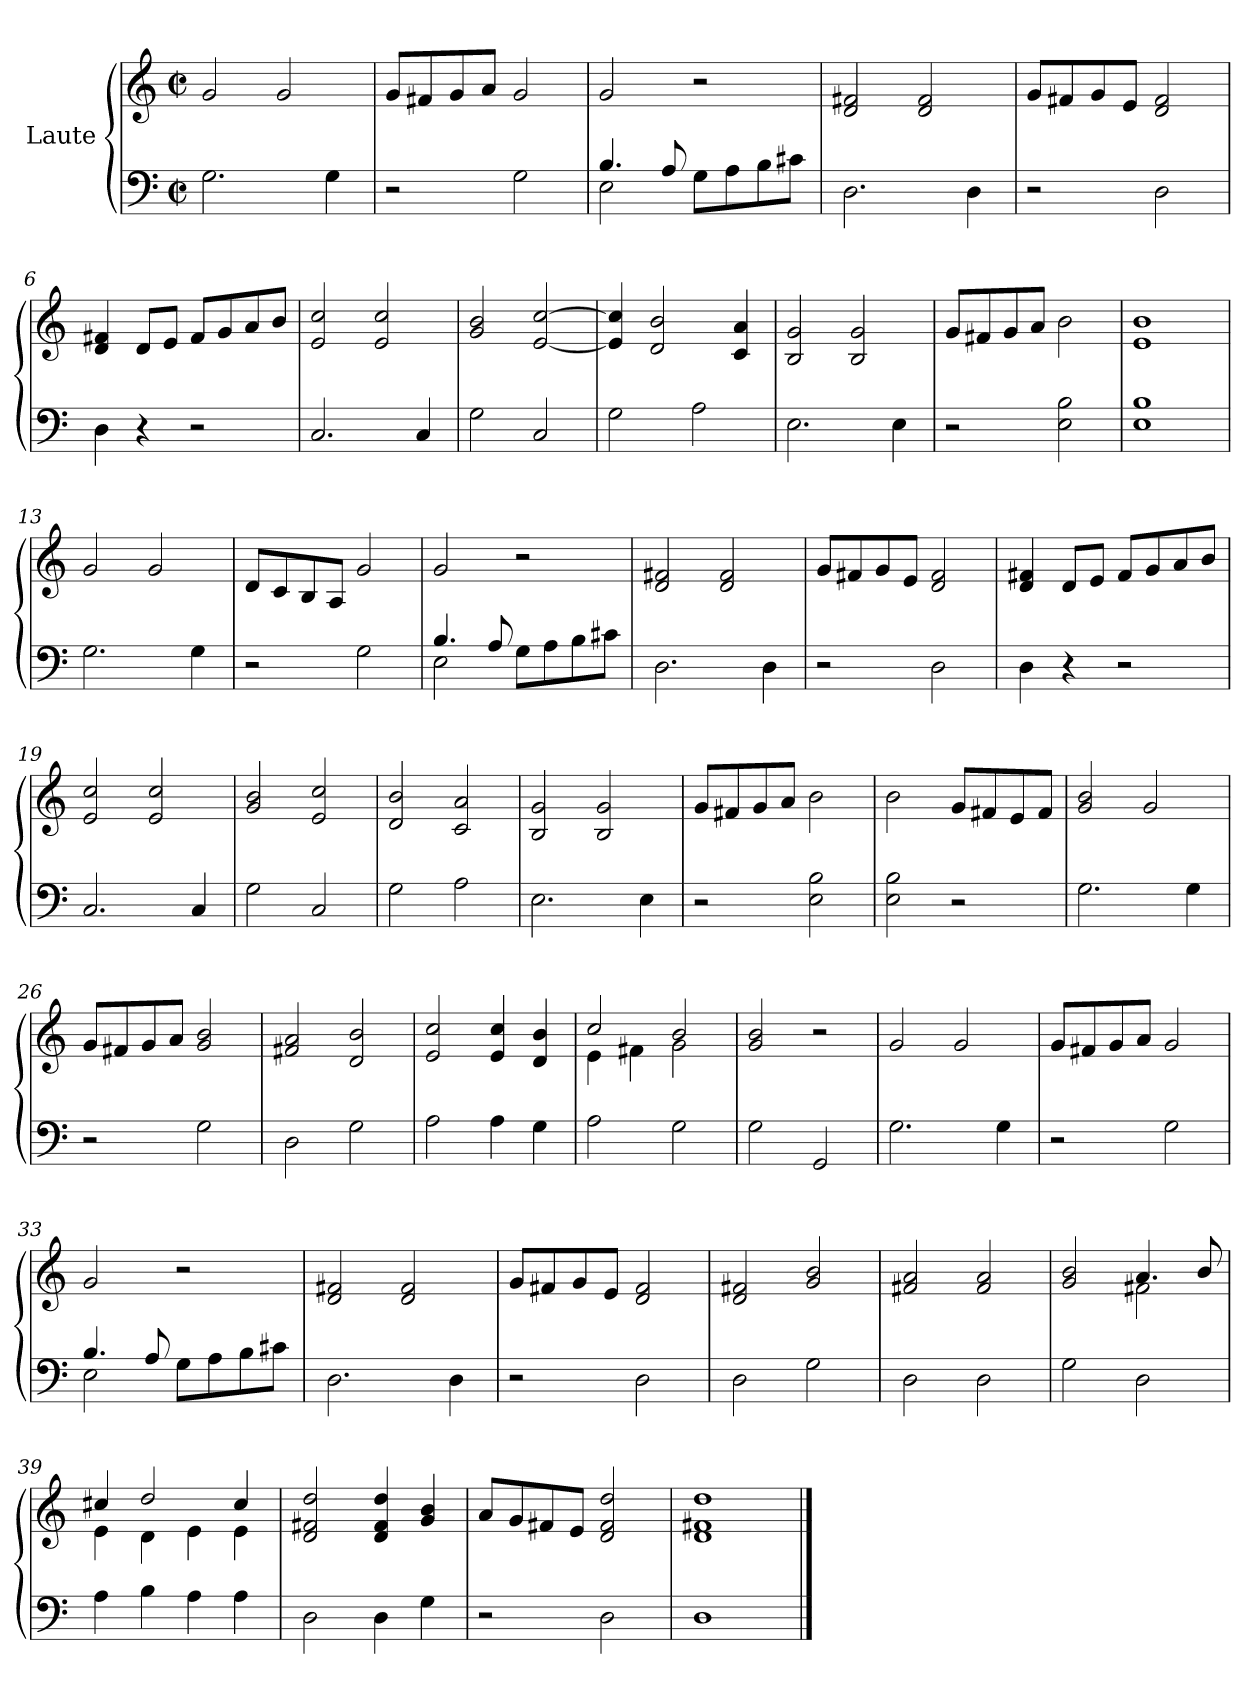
**kern	**kern
*part1	*part1
*staff2	*staff1
*I"Laute	*
*clefF4	*clefG2
*k[]	*k[]
*M2/2	*M2/2
*met(c|)	*met(c|)
=1	=1
2.G\	2g/
.	2g/
4G\	.
=2	=2
2r	8g/L
.	8f#X/
.	8g/
.	8a/J
2G\	2g/
=3	=3
*^	*
4.B/	2E\	2g/
8A/	.	.
8G\L	2ryy	2r
8A\	.	.
8B\	.	.
8c#X\J	.	.
*v	*v	*
=4	=4
2.D\	2d/ 2f#X/
.	2d/ 2f#/
4D\	.
=5	=5
2r	8g/L
.	8f#X/
.	8g/
.	8e/J
2D\	2d/ 2f#/
!!LO:LB:g=z
=6	=6
4D\	4d/ 4f#X/
4r	8d/L
.	8e/J
2r	8f#/L
.	8g/
.	8a/
.	8b/J
=7	=7
2.C/	2e/ 2cc/
.	2e/ 2cc/
4C/	.
=8	=8
2G\	2g/ 2b/
2C/	[2e/ [2cc/
=9	=9
2G\	4e/] 4cc/]
.	2d/ 2b/
2A\	.
.	4c/ 4a/
=10	=10
2.E\	2B/ 2g/
.	2B/ 2g/
4E\	.
=11	=11
2r	8g/L
.	8f#X/
.	8g/
.	8a/J
2E\ 2B\	2b\
!!LO:LB:g=z
=12	=12
1E 1B	1e 1b
=13	=13
2.G\	2g/
.	2g/
4G\	.
=14	=14
2r	8d/L
.	8c/
.	8B/
.	8A/J
2G\	2g/
=15	=15
*^	*
4.B/	2E\	2g/
8A/	.	.
8G\L	2ryy	2r
8A\	.	.
8B\	.	.
8c#X\J	.	.
*v	*v	*
=16	=16
2.D\	2d/ 2f#X/
.	2d/ 2f#/
4D\	.
=17	=17
2r	8g/L
.	8f#X/
.	8g/
.	8e/J
2D\	2d/ 2f#/
!!LO:LB:g=z
=18	=18
4D\	4d/ 4f#X/
4r	8d/L
.	8e/J
2r	8f#/L
.	8g/
.	8a/
.	8b/J
=19	=19
2.C/	2e/ 2cc/
.	2e/ 2cc/
4C/	.
=20	=20
2G\	2g/ 2b/
2C/	2e/ 2cc/
=21	=21
2G\	2d/ 2b/
2A\	2c/ 2a/
=22	=22
2.E\	2B/ 2g/
.	2B/ 2g/
4E\	.
!!LO:LB:g=z
=23	=23
2r	8g/L
.	8f#X/
.	8g/
.	8a/J
2E\ 2B\	2b\
=24	=24
2E\ 2B\	2b\
2r	8g/L
.	8f#X/
.	8e/
.	8f#/J
=25	=25
2.G\	2g/ 2b/
.	2g/
4G\	.
=26	=26
2r	8g/L
.	8f#X/
.	8g/
.	8a/J
2G\	2g/ 2b/
=27	=27
2D\	2f#X/ 2a/
2G\	2d/ 2b/
!!LO:PB:g=z
=28	=28
2A\	2e/ 2cc/
4A\	4e/ 4cc/
4G\	4d/ 4b/
=29	=29
*	*^
2A\	2cc/	4e\
.	.	4f#X\
2G\	2b/	2g\
*	*v	*v
=30	=30
2G\	2g/ 2b/
2GG/	2r
=31	=31
2.G\	2g/
.	2g/
4G\	.
=32	=32
2r	8g/L
.	8f#X/
.	8g/
.	8a/J
2G\	2g/
=33	=33
*^	*
4.B/	2E\	2g/
8A/	.	.
8G\L	2ryy	2r
8A\	.	.
8B\	.	.
8c#X\J	.	.
*v	*v	*
!!LO:LB:g=z
=34	=34
2.D\	2d/ 2f#X/
.	2d/ 2f#/
4D\	.
=35	=35
2r	8g/L
.	8f#X/
.	8g/
.	8e/J
2D\	2d/ 2f#/
=36	=36
2D\	2d/ 2f#X/
2G\	2g/ 2b/
=37	=37
2D\	2f#X/ 2a/
2D\	2f#/ 2a/
=38	=38
*	*^
2G\	2g/ 2b/	2ryy
2D\	4.a/	2f#X\
.	8b/	.
=39	=39	=39
4A\	4cc#X/	4e\
4B\	2dd/	4d\
4A\	.	4e\
4A\	4cc#/	4e\
*	*v	*v
!!LO:LB:g=z
=40	=40
2D\	2d/ 2f#X/ 2dd/
4D\	4d/ 4f#/ 4dd/
4G\	4g/ 4b/
=41	=41
2r	8a/L
.	8g/
.	8f#X/
.	8e/J
2D\	2d/ 2f#/ 2dd/
=42	=42
1D	1d 1f#X 1dd
==	==
*-	*-
